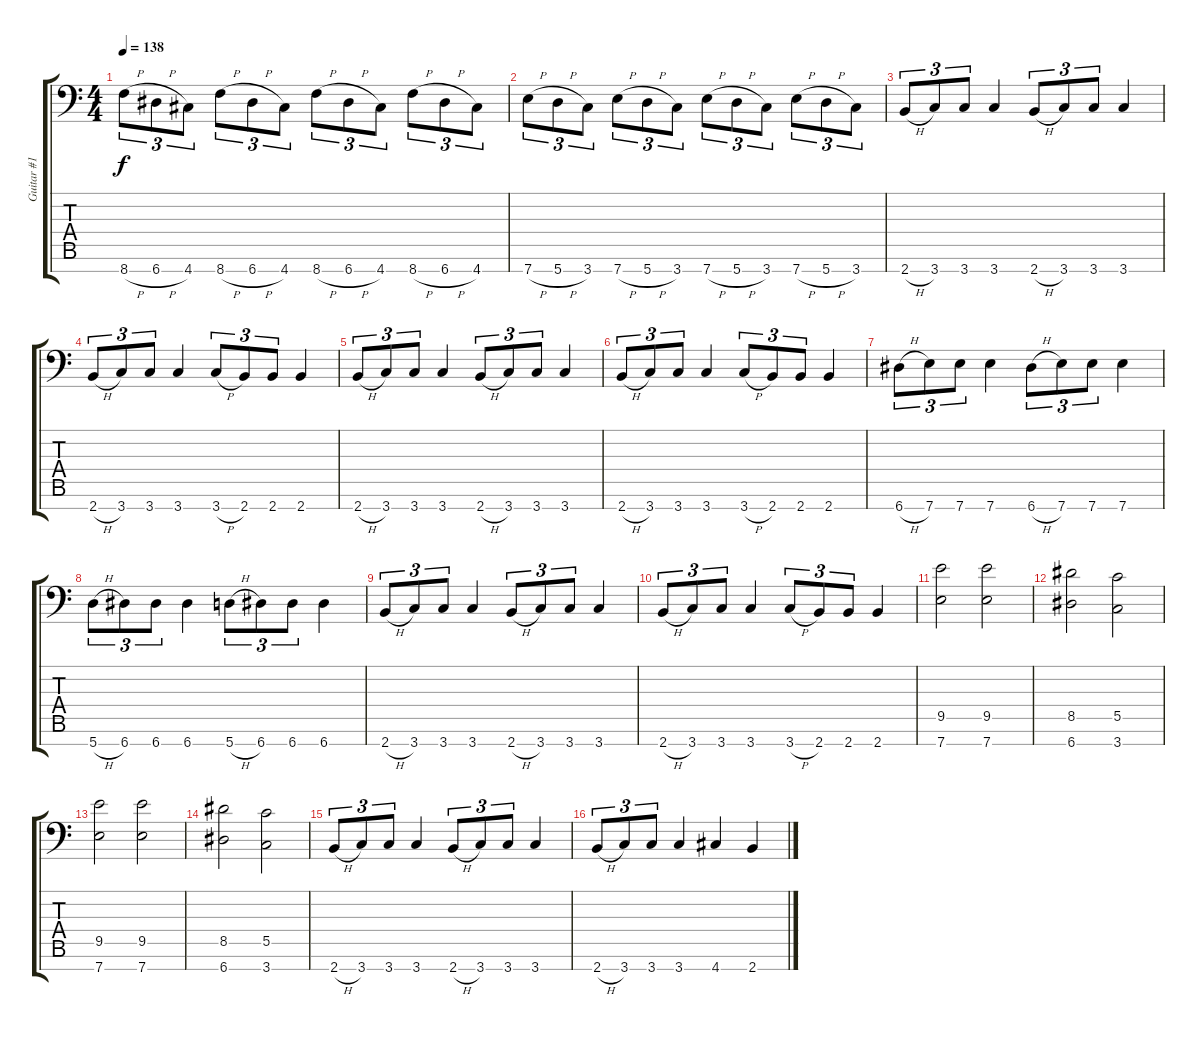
\track ("Guitar #1" "Guitar #1") {instrument distortionguitar}
\staff {score tabs}
\tuning (D4 A3 F3 C3 G2 D2 A1) {hide}
\ts (4 4)
\tempo 138
\clef f4
\ks c
8.7{h}.8{tu (3 2) dy f} 6.7{h}.8{tu (3 2)} 4.7.8{tu (3 2)} 8.7{h}.8{tu (3 2)} 6.7{h}.8{tu (3 2)} 4.7.8{tu (3 2)} 8.7{h}.8{tu (3 2)} 6.7{h}.8{tu (3 2)} 4.7.8{tu (3 2)} 8.7{h}.8{tu (3 2)} 6.7{h}.8{tu (3 2)} 4.7.8{tu (3 2)} |
7.7{h}.8{tu (3 2)} 5.7{h}.8{tu (3 2)} 3.7.8{tu (3 2)} 7.7{h}.8{tu (3 2)} 5.7{h}.8{tu (3 2)} 3.7.8{tu (3 2)} 7.7{h}.8{tu (3 2)} 5.7{h}.8{tu (3 2)} 3.7.8{tu (3 2)} 7.7{h}.8{tu (3 2)} 5.7{h}.8{tu (3 2)} 3.7.8{tu (3 2)} |
2.7{h}.8{tu (3 2)} 3.7.8{tu (3 2)} 3.7.8{tu (3 2)} 3.7.4 2.7{h}.8{tu (3 2)} 3.7.8{tu (3 2)} 3.7.8{tu (3 2)} 3.7.4 |
2.7{h}.8{tu (3 2)} 3.7.8{tu (3 2)} 3.7.8{tu (3 2)} 3.7.4 3.7{h}.8{tu (3 2)} 2.7.8{tu (3 2)} 2.7.8{tu (3 2)} 2.7.4 |
2.7{h}.8{tu (3 2)} 3.7.8{tu (3 2)} 3.7.8{tu (3 2)} 3.7.4 2.7{h}.8{tu (3 2)} 3.7.8{tu (3 2)} 3.7.8{tu (3 2)} 3.7.4 |
2.7{h}.8{tu (3 2)} 3.7.8{tu (3 2)} 3.7.8{tu (3 2)} 3.7.4 3.7{h}.8{tu (3 2)} 2.7.8{tu (3 2)} 2.7.8{tu (3 2)} 2.7.4 |
6.7{h}.8{tu (3 2)} 7.7.8{tu (3 2)} 7.7.8{tu (3 2)} 7.7.4 6.7{h}.8{tu (3 2)} 7.7.8{tu (3 2)} 7.7.8{tu (3 2)} 7.7.4 |
5.7{h}.8{tu (3 2)} 6.7.8{tu (3 2)} 6.7.8{tu (3 2)} 6.7.4 5.7{h}.8{tu (3 2)} 6.7.8{tu (3 2)} 6.7.8{tu (3 2)} 6.7.4 |
2.7{h}.8{tu (3 2)} 3.7.8{tu (3 2)} 3.7.8{tu (3 2)} 3.7.4 2.7{h}.8{tu (3 2)} 3.7.8{tu (3 2)} 3.7.8{tu (3 2)} 3.7.4 |
2.7{h}.8{tu (3 2)} 3.7.8{tu (3 2)} 3.7.8{tu (3 2)} 3.7.4 3.7{h}.8{tu (3 2)} 2.7.8{tu (3 2)} 2.7.8{tu (3 2)} 2.7.4 |
(9.5 7.7).2 (9.5 7.7).2 |
(8.5 6.7).2 (5.5 3.7).2 |
(9.5 7.7).2 (9.5 7.7).2 |
(8.5 6.7).2 (5.5 3.7).2 |
2.7{h}.8{tu (3 2)} 3.7.8{tu (3 2)} 3.7.8{tu (3 2)} 3.7.4 2.7{h}.8{tu (3 2)} 3.7.8{tu (3 2)} 3.7.8{tu (3 2)} 3.7.4 |
2.7{h}.8{tu (3 2)} 3.7.8{tu (3 2)} 3.7.8{tu (3 2)} 3.7.4 4.7.4 2.7.4
